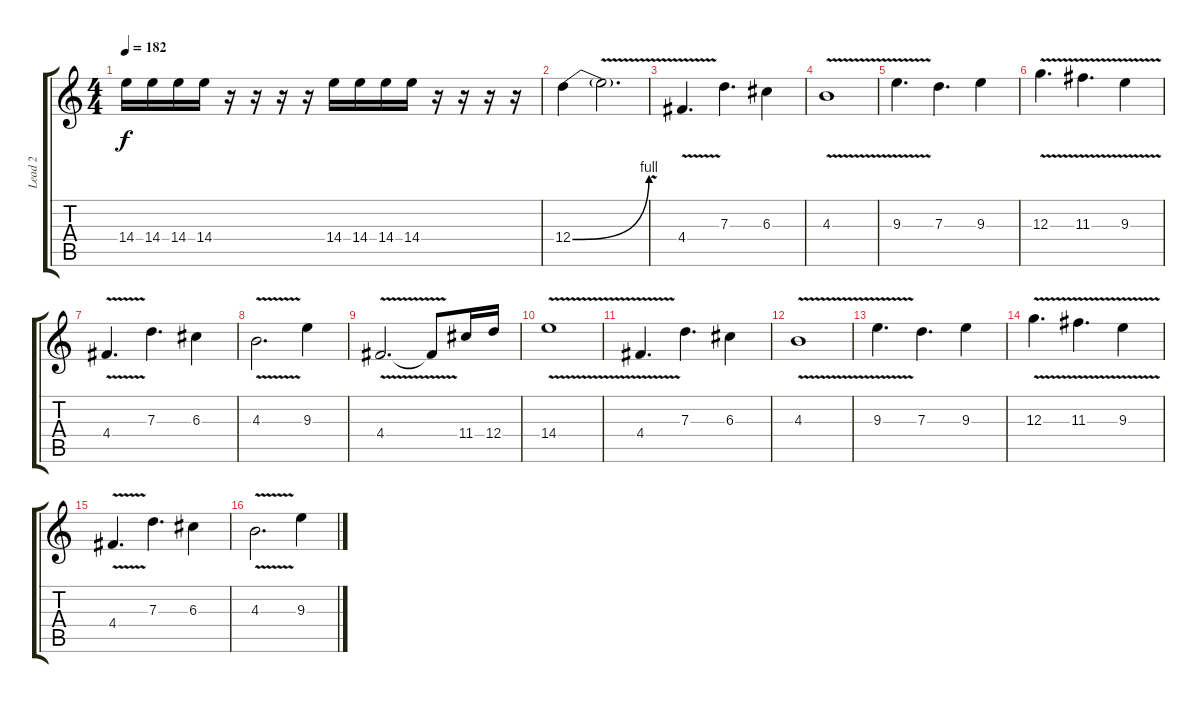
\track ("Lead 2" "Lead 2") {instrument distortionguitar}
\staff {score tabs}
\tuning (E4 B3 G3 D3 A2 E2) {hide}
\ts (4 4)
\tempo 182
\clef g2
\ks c
14.4.16{dy f} 14.4.16 14.4.16 14.4.16 r.16 r.16 r.16 r.16 14.4.16 14.4.16 14.4.16 14.4.16 r.16 r.16 r.16 r.16 |
12.4{be (bend 0 0 60 4)}.4 12.4{v t}.2{d} |
4.4{v}.4{d volume 13 balance 8} 7.3.4{d} 6.3.4 |
4.3{v}.1 |
9.3{v}.4{d} 7.3.4{d} 9.3.4 |
12.3{v}.4{d} 11.3{v}.4{d} 9.3{v}.4 |
4.4{v}.4{d} 7.3.4{d} 6.3.4 |
4.3{v}.2{d} 9.3.4 |
4.4{v}.2{d} 4.4{t}.8 11.4.16 12.4.16 |
14.4{v}.1 |
4.4{v}.4{d} 7.3.4{d} 6.3.4 |
4.3{v}.1 |
9.3{v}.4{d} 7.3.4{d} 9.3.4 |
12.3{v}.4{d} 11.3{v}.4{d} 9.3{v}.4 |
4.4{v}.4{d} 7.3.4{d} 6.3.4 |
4.3{v}.2{d} 9.3.4
